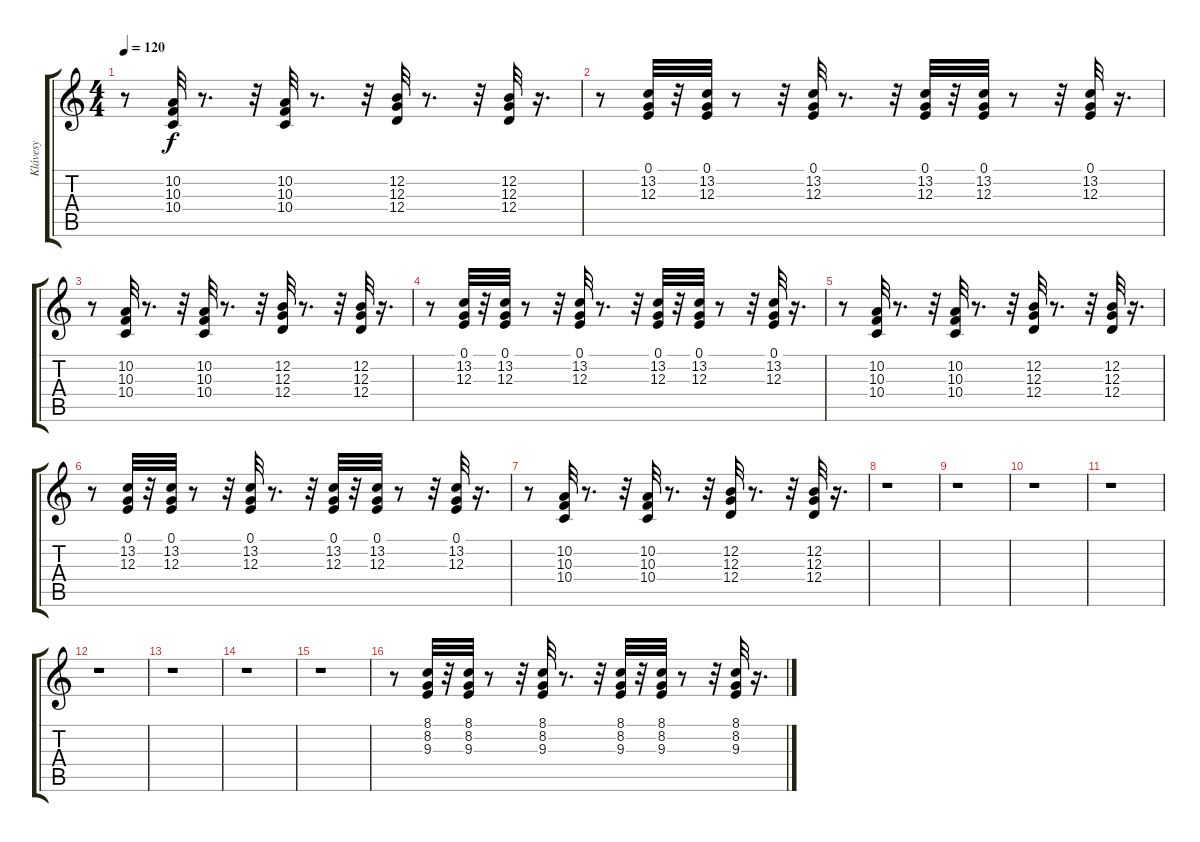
\track ("Klávesy" "Klávesy") {instrument pad3polysynth}
\staff {score tabs}
\tuning (E4 B3 G3 D3 A2 E2) {hide}
\ts (4 4)
\tempo 120
\clef g2
\ks c
r.8{dy f} (10.2 10.3 10.4).32 r.8{d} r.32 (10.2 10.3 10.4).32 r.8{d} r.32 (12.2 12.3 12.4).32 r.8{d} r.32 (12.2 12.3 12.4).32 r.16{d} |
r.8 (0.1 13.2 12.3).32 r.32 (0.1 13.2 12.3).32 r.8 r.32 (0.1 13.2 12.3).32 r.8{d} r.32 (0.1 13.2 12.3).32 r.32 (0.1 13.2 12.3).32 r.8 r.32 (0.1 13.2 12.3).32 r.16{d} |
r.8 (10.2 10.3 10.4).32 r.8{d} r.32 (10.2 10.3 10.4).32 r.8{d} r.32 (12.2 12.3 12.4).32 r.8{d} r.32 (12.2 12.3 12.4).32 r.16{d} |
r.8 (0.1 13.2 12.3).32 r.32 (0.1 13.2 12.3).32 r.8 r.32 (0.1 13.2 12.3).32 r.8{d} r.32 (0.1 13.2 12.3).32 r.32 (0.1 13.2 12.3).32 r.8 r.32 (0.1 13.2 12.3).32 r.16{d} |
r.8 (10.2 10.3 10.4).32 r.8{d} r.32 (10.2 10.3 10.4).32 r.8{d} r.32 (12.2 12.3 12.4).32 r.8{d} r.32 (12.2 12.3 12.4).32 r.16{d} |
r.8 (0.1 13.2 12.3).32 r.32 (0.1 13.2 12.3).32 r.8 r.32 (0.1 13.2 12.3).32 r.8{d} r.32 (0.1 13.2 12.3).32 r.32 (0.1 13.2 12.3).32 r.8 r.32 (0.1 13.2 12.3).32 r.16{d} |
r.8 (10.2 10.3 10.4).32 r.8{d} r.32 (10.2 10.3 10.4).32 r.8{d} r.32 (12.2 12.3 12.4).32 r.8{d} r.32 (12.2 12.3 12.4).32 r.16{d} |
r.1 |
r.1 |
r.1 |
r.1 |
r.1 |
r.1 |
r.1 |
r.1 |
r.8 (8.1 8.2 9.3).32 r.32 (8.1 8.2 9.3).32 r.8 r.32 (8.1 8.2 9.3).32 r.8{d} r.32 (8.1 8.2 9.3).32 r.32 (8.1 8.2 9.3).32 r.8 r.32 (8.1 8.2 9.3).32 r.16{d}
